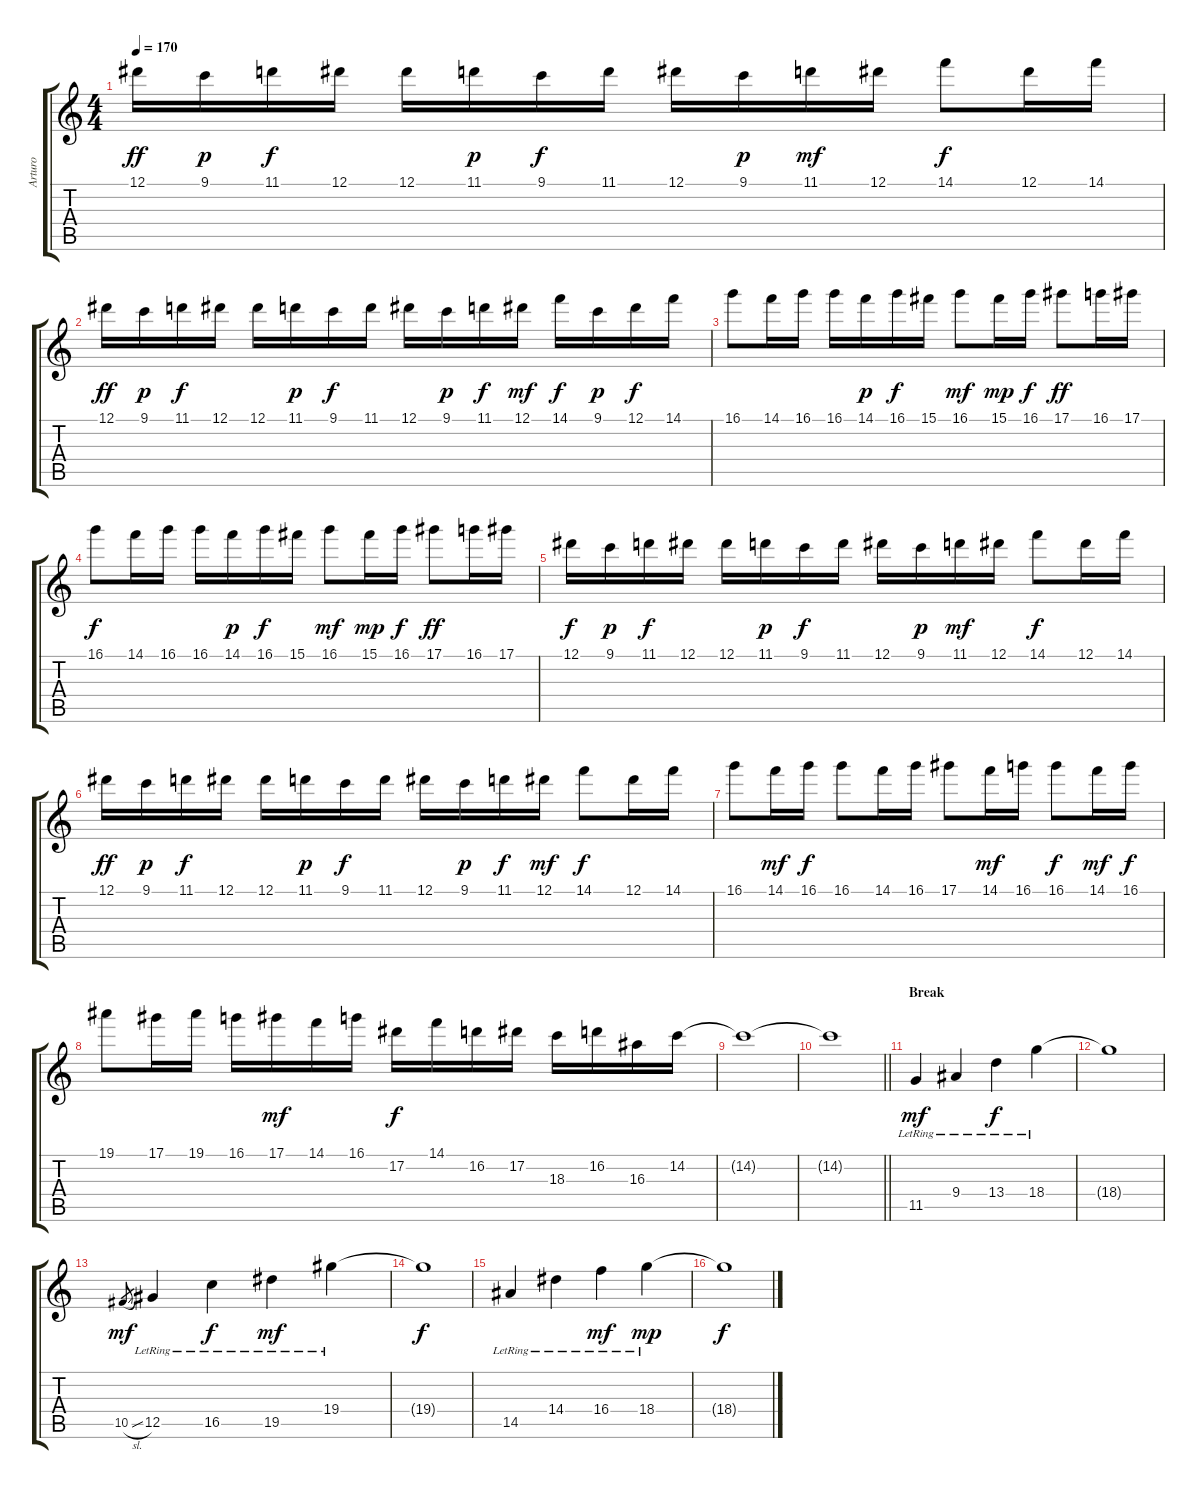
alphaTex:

\track ("Arturo" "Arturo") {instrument distortionguitar}
\staff {score tabs}
\tuning (Eb4 Bb3 Gb3 Db3 Ab2 Eb2) {hide}
\ts (4 4)
\tempo 170
\clef g2
\ks c
12.1.16{dy ff} 9.1.16{dy p} 11.1.16{dy f} 12.1.16 12.1.16 11.1.16{dy p} 9.1.16{dy f} 11.1.16 12.1.16 9.1.16{dy p} 11.1.16{dy mf} 12.1.16 14.1.8{dy f} 12.1.16 14.1.16 |
12.1.16{dy ff} 9.1.16{dy p} 11.1.16{dy f} 12.1.16 12.1.16 11.1.16{dy p} 9.1.16{dy f} 11.1.16 12.1.16 9.1.16{dy p} 11.1.16{dy f} 12.1.16{dy mf} 14.1.16{dy f} 9.1.16{dy p} 12.1.16{dy f} 14.1.16 |
16.1.8 14.1.16 16.1.16 16.1.16 14.1.16{dy p} 16.1.16{dy f} 15.1.16 16.1.8{dy mf} 15.1.16{dy mp} 16.1.16{dy f} 17.1.8{dy ff} 16.1.16 17.1.16 |
16.1.8{dy f} 14.1.16 16.1.16 16.1.16 14.1.16{dy p} 16.1.16{dy f} 15.1.16 16.1.8{dy mf} 15.1.16{dy mp} 16.1.16{dy f} 17.1.8{dy ff} 16.1.16 17.1.16 |
12.1.16{dy f} 9.1.16{dy p} 11.1.16{dy f} 12.1.16 12.1.16 11.1.16{dy p} 9.1.16{dy f} 11.1.16 12.1.16 9.1.16{dy p} 11.1.16{dy mf} 12.1.16 14.1.8{dy f} 12.1.16 14.1.16 |
12.1.16{dy ff} 9.1.16{dy p} 11.1.16{dy f} 12.1.16 12.1.16 11.1.16{dy p} 9.1.16{dy f} 11.1.16 12.1.16 9.1.16{dy p} 11.1.16{dy f} 12.1.16{dy mf} 14.1.8{dy f} 12.1.16 14.1.16 |
16.1.8 14.1.16{dy mf} 16.1.16{dy f} 16.1.8 14.1.16 16.1.16 17.1.8 14.1.16{dy mf} 16.1.16 16.1.8{dy f} 14.1.16{dy mf} 16.1.16{dy f} |
19.1.8 17.1.16 19.1.16 16.1.16 17.1.16{dy mf} 14.1.16 16.1.16 17.2.16{dy f} 14.1.16 16.2.16 17.2.16 18.3.16 16.2.16 16.3.16 14.2.16 |
14.2{t}.1 |
\barLineRight lightlight
14.2{t}.1 |
\section ("" "Break")
11.5{lr}.4{dy mf volume 13 instrument electricguitarjazz} 9.4{lr}.4 13.4{lr}.4{dy f} 18.4{lr}.4 |
18.4{t}.1 |
10.5{sl}.8{gr dy mf} 12.5{lr}.4 16.5{lr}.4{dy f} 19.5{lr}.4{dy mf} 19.4{lr}.4 |
19.4{t}.1{dy f} |
14.5{lr}.4 14.4{lr}.4 16.4{lr}.4{dy mf} 18.4{lr}.4{dy mp} |
18.4{t}.1{dy f}
